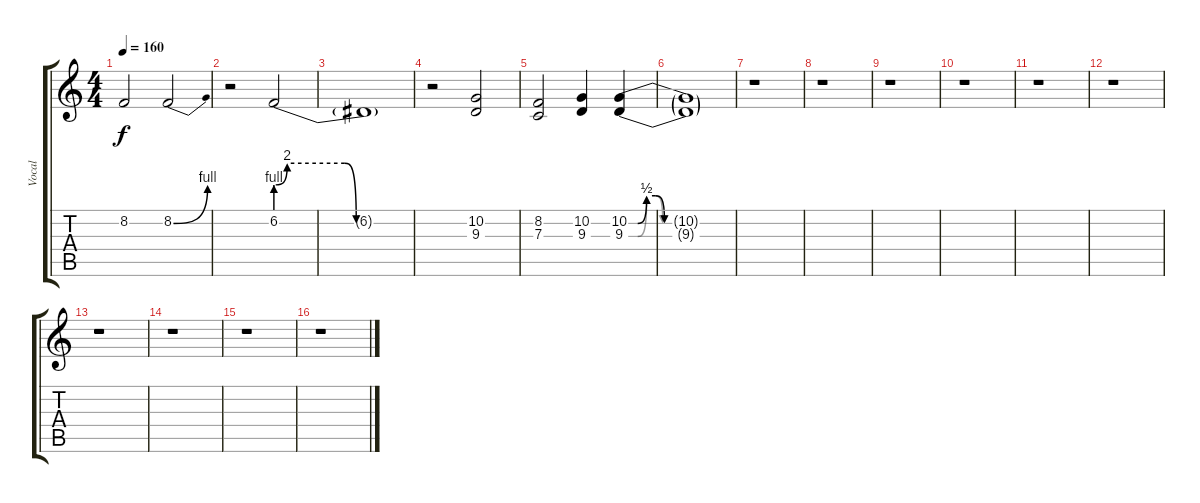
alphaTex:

\track ("Vocal" "Vocal") {instrument flute}
\staff {score tabs}
\tuning (D4 A3 F3 C3 G2 C2) {hide}
\ts (4 4)
\tempo 160
\clef g2
\ks c
8.2.2{dy f} 8.2{be (bend 0 0 60 4)}.2 |
r.2 6.2{be (custom 0 4 5 8 30 8 35 0 60 0)}.2 |
6.2{t}.1 |
r.2 (10.2 9.3).2 |
(8.2 7.3).2 (10.2 9.3).4 (10.2{be (custom 0 0 5 0 10 2 15 2 20 0 60 0)} 9.3{be (custom 0 0 5 0 10 2 15 2 19 0 60 0)}).4 |
(10.2{t} 9.3{t}).1 |
r.1 |
r.1 |
r.1 |
r.1 |
r.1 |
r.1 |
r.1 |
r.1 |
r.1 |
r.1
